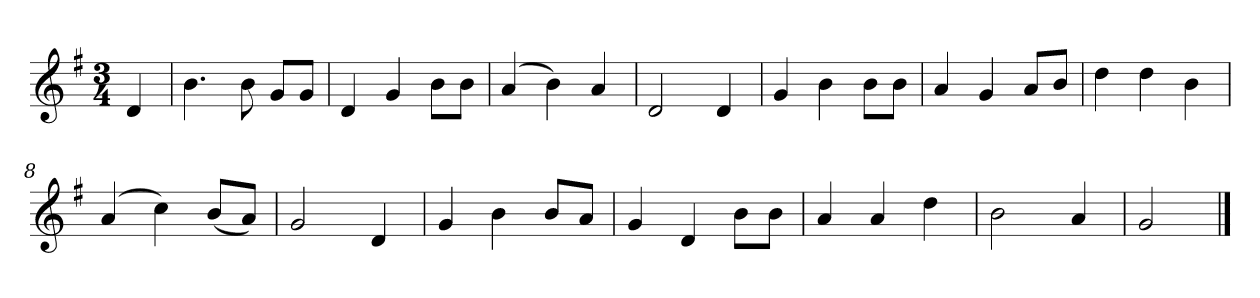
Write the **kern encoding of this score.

**kern
*part1
*staff1
*k[f#]
*M3/4
*MM120
=
4d
=1
4.b
8b
8gL
8gJ
=2
4d
4g
8bL
8bJ
=3
(4a
4b)
4a
=4
2d
4d
=5
4g
4b
8bL
8bJ
=6
4a
4g
8aL
8bJ
=7
4dd
4dd
4b
=8
(4a
4cc)
(8bL
8aJ)
=9
2g
4d
=10
4g
4b
8bL
8aJ
=11
4g
4d
8bL
8bJ
=12
4a
4a
4dd
=13
2b
4a
=14
2g
==
*-
